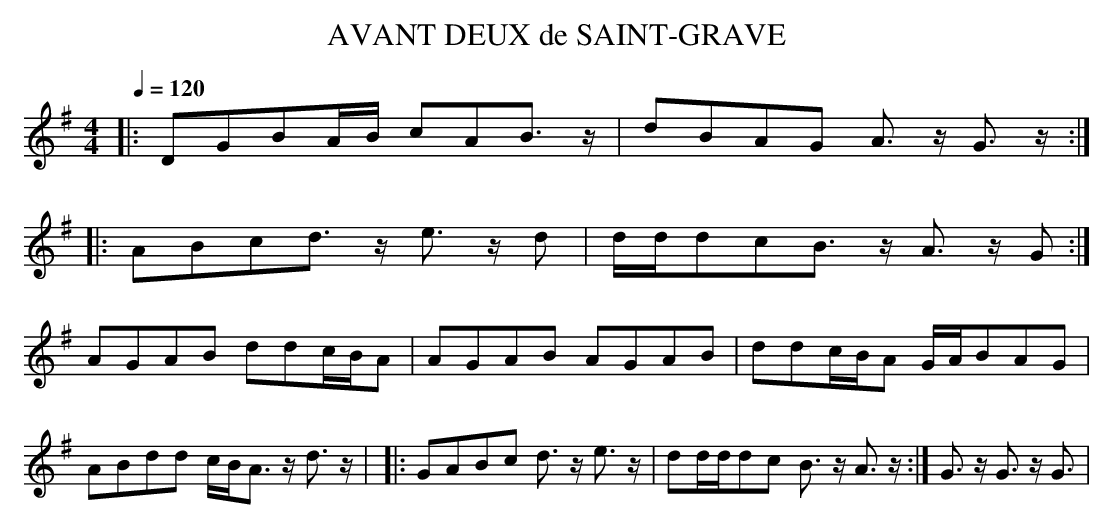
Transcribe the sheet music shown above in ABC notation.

X:1
T:AVANT DEUX de SAINT-GRAVE
M:4/4
L:1/8
Q:1/4=120
K:G
|:DGBA/2B/2 cAB3/2 z/2 |dBAG A3/2 z/2 G3/2 z/2:|!
|:ABcd3/2 z/2 e3/2 z/2 d|d/2d/2dcB3/2 z/2 A3/2 z/2 G:|!
AGAB ddc/2B/2A|AGAB AGAB|ddc/2B/2A G/2A/2BAG|ABdd c/2B/2A3/2 z/2 d3/2 z/
2 |
|:GABc d3/2 z/2 e3/2 z/2 |dd/2d/2dc B3/2 z/2 A3/2 z/2:|
G3/2 z/2 G3/2 z/2 G3/2|
